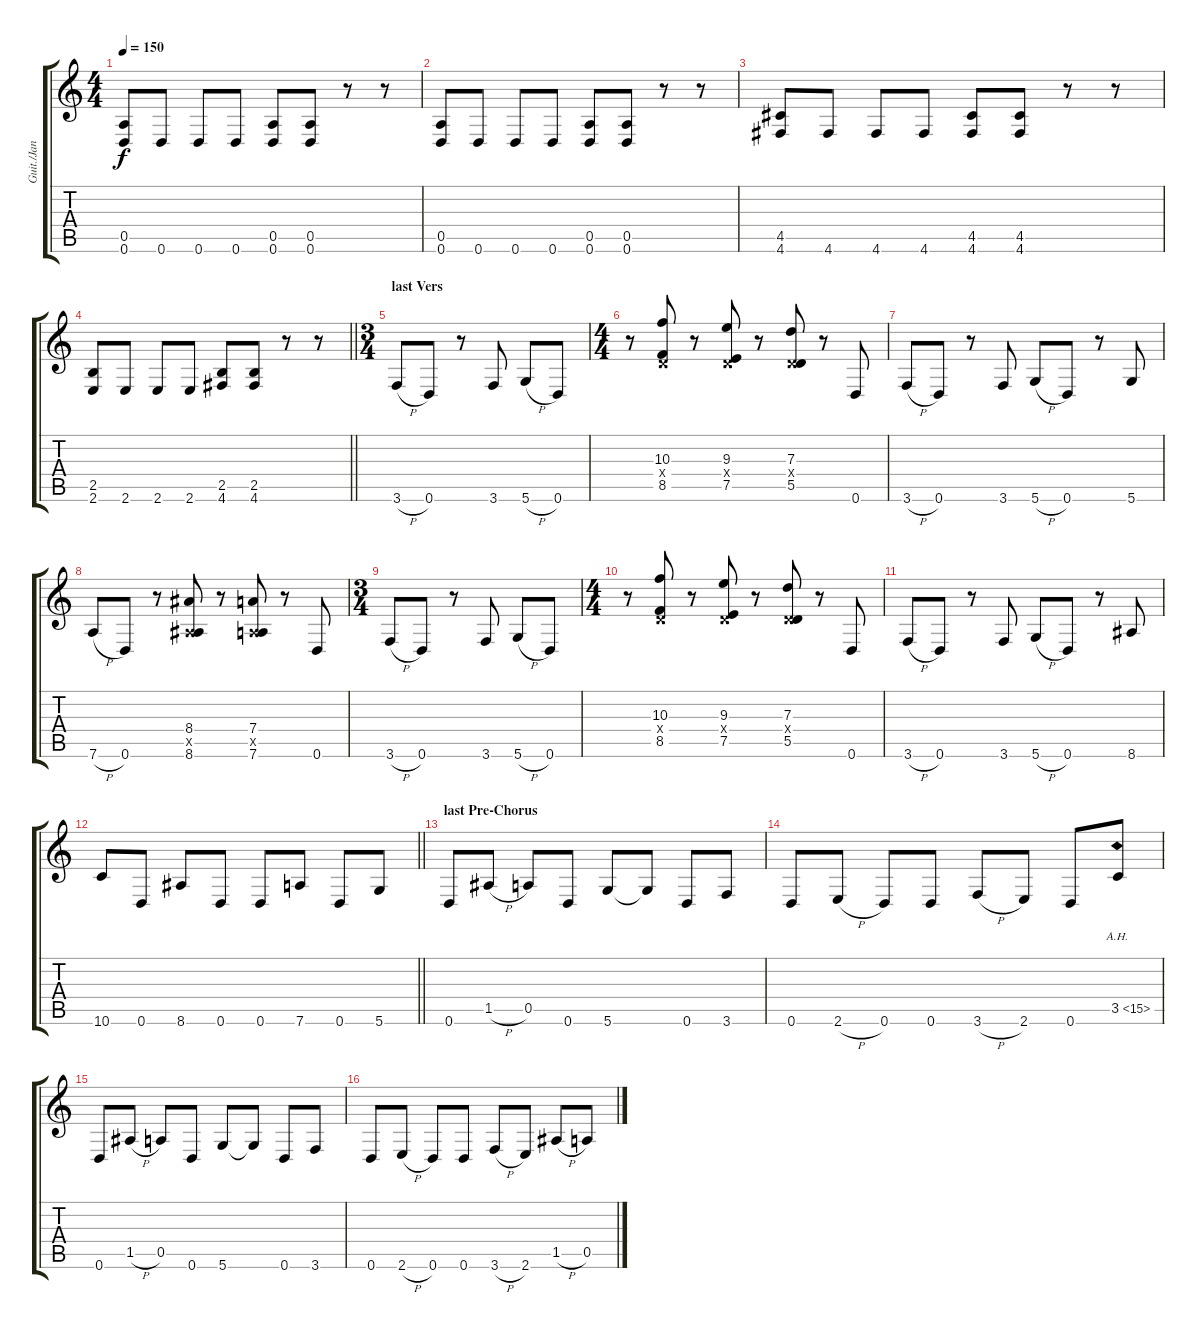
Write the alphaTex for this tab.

\track ("Guit./Jan" "Guit./Jan") {instrument distortionguitar}
\staff {score tabs}
\tuning (E4 B3 G3 D3 A2 D2) {hide}
\ts (4 4)
\tempo 150
\clef g2
\ks c
(0.5 0.6).8{dy f} 0.6.8 0.6.8 0.6.8 (0.5 0.6).8 (0.5 0.6).8 r.8 r.8 |
(0.5 0.6).8 0.6.8 0.6.8 0.6.8 (0.5 0.6).8 (0.5 0.6).8 r.8 r.8 |
(4.5 4.6).8 4.6.8 4.6.8 4.6.8 (4.5 4.6).8 (4.5 4.6).8 r.8 r.8 |
\barLineRight lightlight
(2.5 2.6).8 2.6.8 2.6.8 2.6.8 (2.5 4.6).8 (2.5 4.6).8 r.8 r.8 |
\ts (3 4)
\section ("" "last Vers")
3.6{h}.8 0.6.8 r.8 3.6.8 5.6{h}.8 0.6.8 |
\ts (4 4)
r.8 (10.3 0.4{x} 8.5).8 r.8 (9.3 0.4{x} 7.5).8 r.8 (7.3 0.4{x} 5.5).8 r.8 0.6.8 |
3.6{h}.8 0.6.8 r.8 3.6.8 5.6{h}.8 0.6.8 r.8 5.6.8 |
7.6{h}.8 0.6.8 r.8 (8.4 0.5{x} 8.6).8 r.8 (7.4 0.5{x} 7.6).8 r.8 0.6.8 |
\ts (3 4)
3.6{h}.8 0.6.8 r.8 3.6.8 5.6{h}.8 0.6.8 |
\ts (4 4)
r.8 (10.3 0.4{x} 8.5).8 r.8 (9.3 0.4{x} 7.5).8 r.8 (7.3 0.4{x} 5.5).8 r.8 0.6.8 |
3.6{h}.8 0.6.8 r.8 3.6.8 5.6{h}.8 0.6.8 r.8 8.6.8 |
\barLineRight lightlight
10.6.8 0.6.8 8.6.8 0.6.8 0.6.8 7.6.8 0.6.8 5.6.8 |
\section ("" "last Pre-Chorus")
0.6.8 1.5{h}.8 0.5.8 0.6.8 5.6.8 5.6{t}.8 0.6.8 3.6.8 |
0.6.8 2.6{h}.8 0.6.8 0.6.8 3.6{h}.8 2.6.8 0.6.8 3.5{ah 12}.8 |
0.6.8 1.5{h}.8 0.5.8 0.6.8 5.6.8 5.6{t}.8 0.6.8 3.6.8 |
0.6.8 2.6{h}.8 0.6.8 0.6.8 3.6{h}.8 2.6.8 1.5{h}.8 0.5.8
